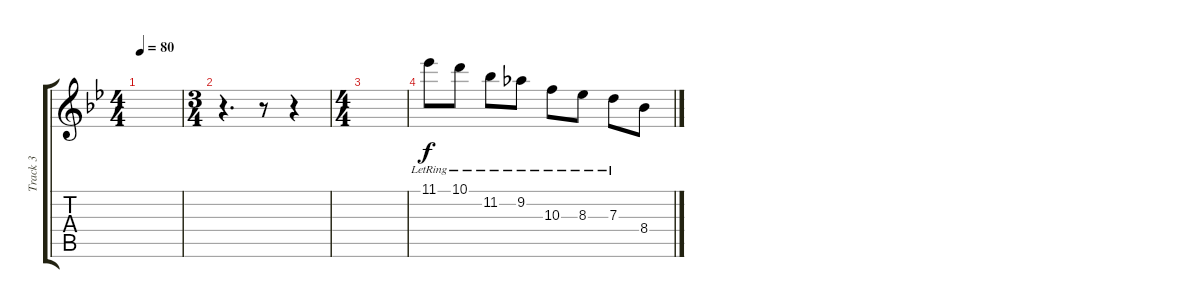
\track ("Track 3" "Track 3") {instrument electricguitarjazz}
\staff {score tabs}
\tuning (E4 B3 G3 D3 A2 E2) {hide}
\ts (4 4)
\tempo 80
\clef g2
\ks bb
|
\ts (3 4)
r.4{d} r.8 r.4 |
\ts (4 4)
|
11.1{lr}.8{volume 5} 10.1{lr}.8 11.2{lr}.8 9.2{lr}.8 10.3{lr}.8 8.3{lr}.8 7.3{lr}.8 8.4.8
